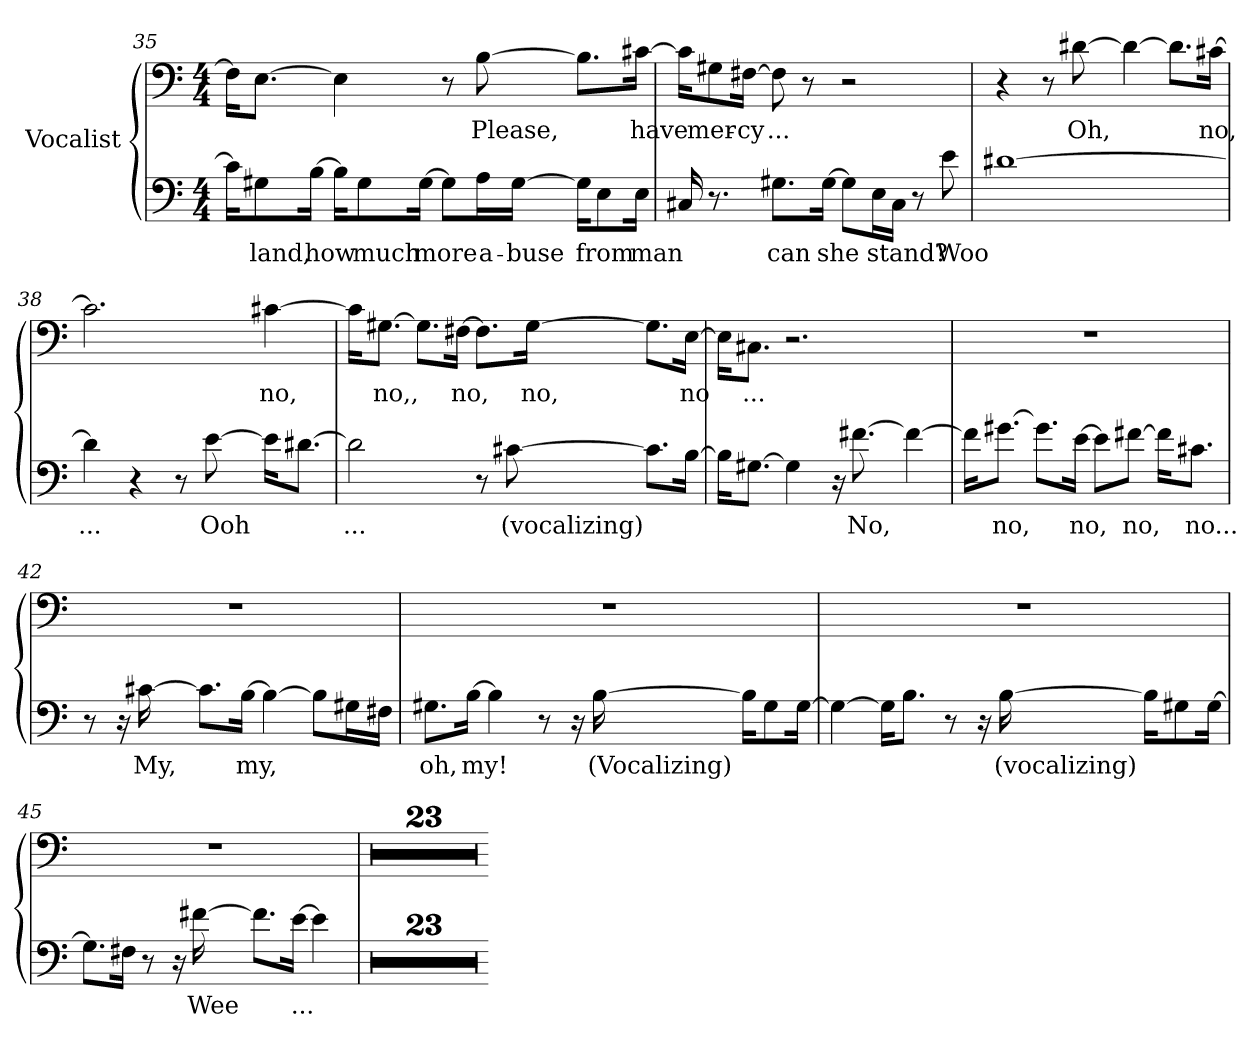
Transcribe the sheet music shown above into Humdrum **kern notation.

**kern	**text	**kern	**text
*part1	*part1	*part1	*part1
*staff2	*staff2	*staff1	*staff1
*I"Vocalist	*	*	*
*clefF4	*	*clefF4	*
*M4/4	*	*M4/4	*
=35	=35	=35	=35
16c#\KL]	_	16F#\KL]	_
8G#X\	land,	[8.E\J	_
[16B\Jk	how	.	.
16B\KL]	_	4E]	_
8G#\	much	.	.
[16G#\Jk	more	.	.
8G#\L]	_	8r	.
16A\L	a-	[8B	Please,
[16G#\JJ	-buse	.	.
16G#\KL]	_	8.B\L]	_
8E\	from	.	.
16E\Jk	man	[16c#X\Jk	have
=36	=36	=36	=36
16C#X	_	16c#\KL]	_
8.r	.	8G#X\	mer-
.	.	[16F#X\Jk	-cy
8.G#X\L	can	8F#]	...
.	.	8r	.
[16G#\Jk	she	.	.
8G#\L]	_	2r	.
16E\L	stand?	.	.
16C#\JJ	_	.	.
8r	.	.	.
8e	Woo	.	.
=37	=37	=37	=37
[1d#X	_	4r	.
.	.	8r	.
.	.	[8d#X	Oh,
.	.	4d#_	_
.	.	8.d#\L]	_
.	.	[16c#X\Jk	no,
=38	=38	=38	=38
4d#]	...	2.c#]	_
4r	.	.	.
8r	.	.	.
[8e	Ooh	.	.
16e\KL]	_	[4c#X	no,
[8.d#X\J	_	.	.
=39	=39	=39	=39
2d#]	...	16c#\KL]	_
.	.	[8.G#X\J	no,,
.	.	8.G#\L]	_
.	.	[16F#X\Jk	no,
8r	.	8.F#\L]	_
[8c#X	(vocalizing)	.	.
.	.	[16G#\Jk	no,
8.c#\L]	_	8.G#\L]	_
[16B\Jk	_	[16E\Jk	no
=40	=40	=40	=40
16B\KL]	_	16E\KL]	_
[8.G#X\J	_	8.C#X\J	...
4G#]	_	2.r	.
16r	.	.	.
[8.f#X	No,	.	.
4f#_	_	.	.
=41	=41	=41	=41
16f#\KL]	_	1r	.
[8.g#X\J	no,	.	.
8.g#\L]	_	.	.
[16e\Jk	no,	.	.
8e\L]	_	.	.
[8f#X\J	no,	.	.
16f#\KL]	_	.	.
8.c#X\J	no...	.	.
=42	=42	=42	=42
8r	.	1r	.
16r	.	.	.
[16c#X	My,	.	.
8.c#\L]	_	.	.
[16B\Jk	my,	.	.
4B_	_	.	.
8B\L]	_	.	.
16G#X\L	_	.	.
16F#X\JJ	_	.	.
=43	=43	=43	=43
8.G#X\L	oh,	1r	.
[16B\Jk	my!	.	.
4B]	_	.	.
8r	.	.	.
16r	.	.	.
[16B	(Vocalizing)	.	.
16B\KL]	_	.	.
8G#\	_	.	.
[16G#\Jk	_	.	.
=44	=44	=44	=44
4G#_	_	1r	.
16G#\KL]	_	.	.
8.B\J	_	.	.
8r	.	.	.
16r	.	.	.
[16B	(vocalizing)	.	.
16B\KL]	_	.	.
8G#X\	_	.	.
[16G#\Jk	_	.	.
=45	=45	=45	=45
8.G#\L]	_	1r	.
16F#X\Jk	_	.	.
8r	.	.	.
16r	.	.	.
[16f#X	Wee	.	.
8.f#\L]	_	.	.
[16e\Jk	_	.	.
4e]	...	.	.
=46	=46	=46	=46
1r	.	1r	.
=47	=47	=47	=47
1r	.	1r	.
=48	=48	=48	=48
1r	.	1r	.
=49	=49	=49	=49
1r	.	1r	.
=50	=50	=50	=50
1r	.	1r	.
=51	=51	=51	=51
1r	.	1r	.
=52	=52	=52	=52
1r	.	1r	.
=53	=53	=53	=53
1r	.	1r	.
=54	=54	=54	=54
1r	.	1r	.
=55	=55	=55	=55
1r	.	1r	.
=56	=56	=56	=56
1r	.	1r	.
=57	=57	=57	=57
1r	.	1r	.
=58	=58	=58	=58
1r	.	1r	.
=59	=59	=59	=59
1r	.	1r	.
=60	=60	=60	=60
1r	.	1r	.
=61	=61	=61	=61
1r	.	1r	.
=62	=62	=62	=62
1r	.	1r	.
=63	=63	=63	=63
1r	.	1r	.
=64	=64	=64	=64
1r	.	1r	.
=65	=65	=65	=65
1r	.	1r	.
=66	=66	=66	=66
1r	.	1r	.
=67	=67	=67	=67
1r	.	1r	.
=68	=68	=68	=68
1r	.	1r	.
=-	=-	=-	=-
*-	*-	*-	*-
